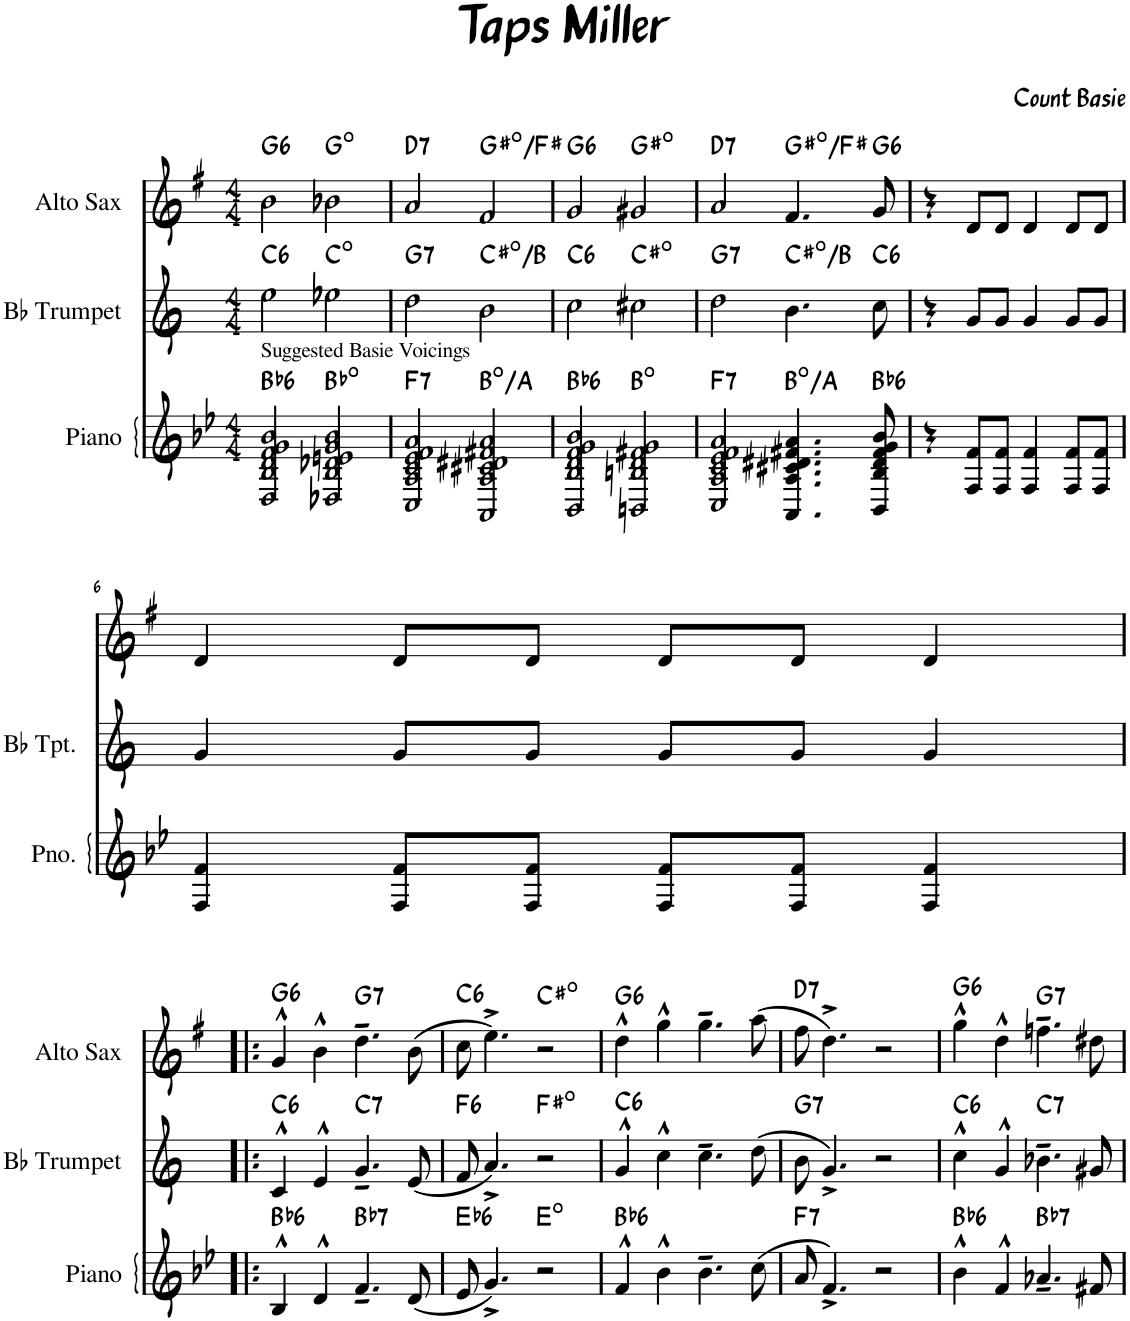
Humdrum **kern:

**kern	**harte	**kern	**harte	**kern	**harte
*part3	*part3	*part2	*part2	*part1	*part1
*staff3	*	*staff2	*	*staff1	*
*I"Piano	*	*I"Bb Trumpet	*	*I"Alto Sax	*
*I'Pno.	*	*I'Bb Tpt.	*	*I'Sax	*
*clefG2	*	*clefG2	*	*clefG2	*
*	*	*Trd1c2	*	*Trd5c9	*
*k[b-e-]	*	*k[]	*	*k[f#]	*
*M4/4	*	*M4/4	*	*M4/4	*
=1	=1	=1	=1	=1	=1
!LO:TX:a:t=Suggested Basie Voicings	!LO:H:kt=6	!	!LO:H:kt=6	!	!LO:H:kt=6
2D/ 2B-/ 2d/ 2f/ 2g/ 2b-/	Bb:maj6	2ee\	C:maj6	2b\	G:maj6
2D-X/ 2B-/ 2d-X/ 2en/ 2g/ 2b-/	Bb:dim	2ee-X\	C:dim	2b-X\	G:dim
=2	=2	=2	=2	=2	=2
!	!LO:H:kt=7	!	!LO:H:kt=7	!	!LO:H:kt=7
2C/ 2A/ 2c/ 2e-/ 2f/ 2a/	F:7	2dd\	G:7	2a/	D:7
2AA/ 2A/ 2c#X/ 2d#X/ 2f#X/ 2a/	B:dim/b7	2b\	C#:dim/b7	2f#/	G#:dim/b7
=3	=3	=3	=3	=3	=3
!	!LO:H:kt=6	!	!LO:H:kt=6	!	!LO:H:kt=6
2BB-/ 2B-/ 2d/ 2f/ 2g/ 2b-/	Bb:maj6	2cc\	C:maj6	2g/	G:maj6
2BBn/ 2Bn/ 2d/ 2f#X/ 2g/	B:dim	2cc#X\	C#:dim	2g#X/	G#:dim
=4	=4	=4	=4	=4	=4
!	!LO:H:kt=7	!	!LO:H:kt=7	!	!LO:H:kt=7
2C/ 2A/ 2c/ 2e-/ 2f/ 2a/	F:7	2dd\	G:7	2a/	D:7
4.AA/ 4.A/ 4.c#X/ 4.d#X/ 4.f#X/ 4.a/	B:dim/b7	4.b\	C#:dim/b7	4.f#/	G#:dim/b7
!	!LO:H:kt=6	!	!LO:H:kt=6	!	!LO:H:kt=6
8BB-/ 8B-/ 8d#/ 8f#/ 8g/ 8b-/	Bb:maj6	8cc\	C:maj6	8g/	G:maj6
=5	=5	=5	=5	=5	=5
4r	.	4r	.	4r	.
8F/ 8f/L	.	8g/L	.	8d/L	.
8F/ 8f/J	.	8g/J	.	8d/J	.
4F/ 4f/	.	4g/	.	4d/	.
8F/ 8f/L	.	8g/L	.	8d/L	.
8F/ 8f/J	.	8g/J	.	8d/J	.
!!LO:LB:g=z
=6	=6	=6	=6	=6	=6
4F/ 4f/	.	4g/	.	4d/	.
8F/ 8f/L	.	8g/L	.	8d/L	.
8F/ 8f/J	.	8g/J	.	8d/J	.
8F/ 8f/L	.	8g/L	.	8d/L	.
8F/ 8f/J	.	8g/J	.	8d/J	.
4F/ 4f/	.	4g/	.	4d/	.
!!LO:LB:g=z
=1!|:	=1!|:	=1!|:	=1!|:	=1!|:	=1!|:
!	!LO:H:kt=6	!	!LO:H:kt=6	!	!LO:H:kt=6
4B-^^/	Bb:maj6	4c^^/	C:maj6	4g^^/	G:maj6
4d^^/	.	4e^^/	.	4b^^\	.
!	!LO:H:kt=7	!	!LO:H:kt=7	!	!LO:H:kt=7
4.f~/	Bb:7	4.g~/	C:7	4.dd~\	G:7
(8d/	.	(8e/	.	(8b\	.
=2	=2	=2	=2	=2	=2
!	!LO:H:kt=6	!	!LO:H:kt=6	!	!LO:H:kt=6
8e-/	Eb:maj6	8f/	F:maj6	8cc\	C:maj6
4.g^/)	.	4.a^/)	.	4.ee^\)	.
2r	E:dim	2r	F#:dim	2r	C#:dim
=3	=3	=3	=3	=3	=3
!	!LO:H:kt=6	!	!LO:H:kt=6	!	!LO:H:kt=6
4f^^/	Bb:maj6	4g^^/	C:maj6	4dd^^\	G:maj6
4b-^^\	.	4cc^^\	.	4gg^^\	.
4.b-~\	.	4.cc~\	.	4.gg~\	.
(8cc\	.	(8dd\	.	(8aa\	.
=4	=4	=4	=4	=4	=4
!	!LO:H:kt=7	!	!LO:H:kt=7	!	!LO:H:kt=7
8a/	F:7	8b\	G:7	8ff#\	D:7
4.f^/)	.	4.g^/)	.	4.dd^\)	.
2r	.	2r	.	2r	.
=5	=5	=5	=5	=5	=5
!	!LO:H:kt=6	!	!LO:H:kt=6	!	!LO:H:kt=6
4b-^^\	Bb:maj6	4cc^^\	C:maj6	4gg^^\	G:maj6
4f^^/	.	4g^^/	.	4dd^^\	.
!	!LO:H:kt=7	!	!LO:H:kt=7	!	!LO:H:kt=7
4.a-X~/	Bb:7	4.b-X~\	C:7	4.ffn~\	G:7
8f#X/	.	8g#X/	.	8dd#X\	.
=	=	=	=	=	=
*-	*-	*-	*-	*-	*-
